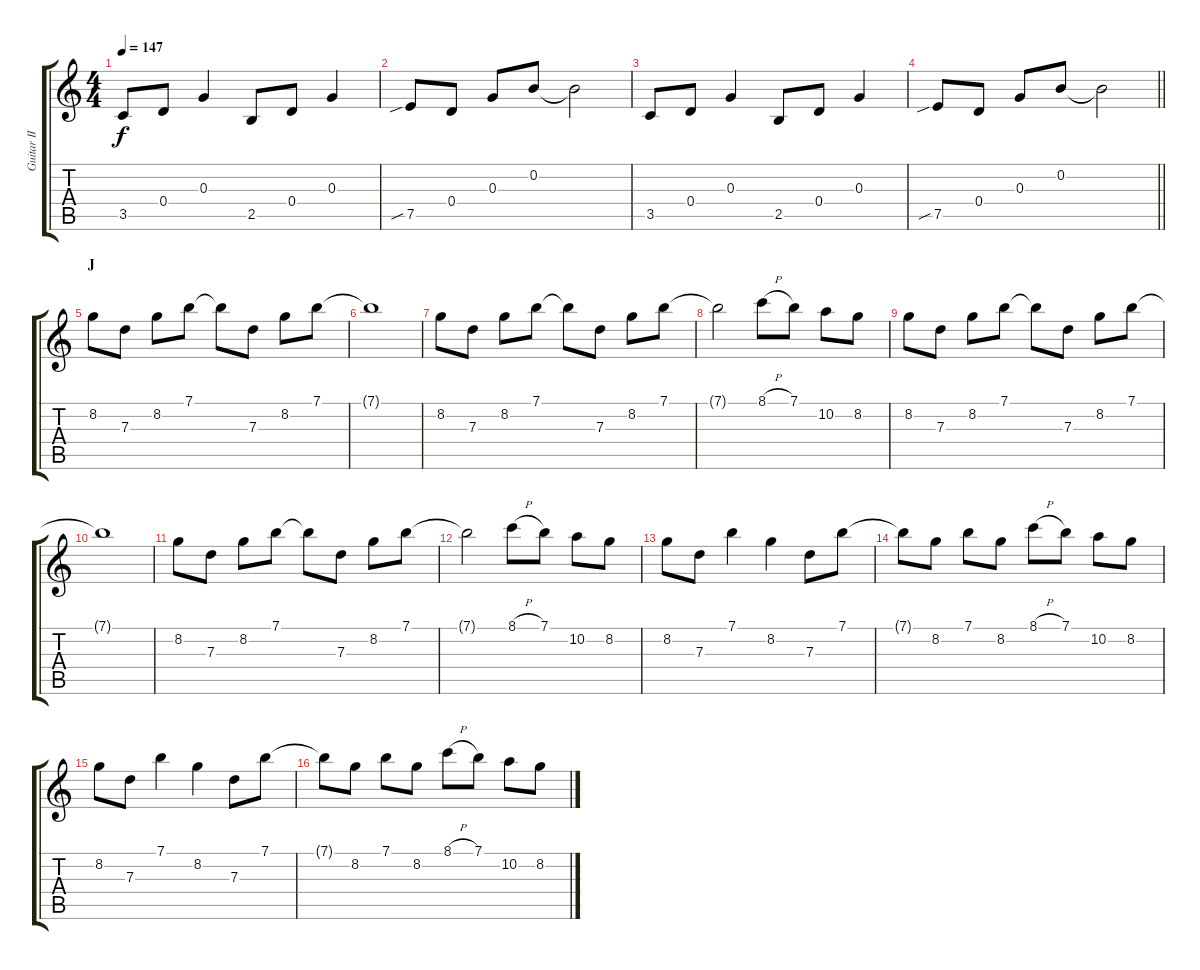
\track ("Guitar II - Kita" "Guitar II ") {instrument overdrivenguitar}
\staff {score tabs}
\tuning (E4 B3 G3 D3 A2 E2) {hide}
\ts (4 4)
\tempo 147
\clef g2
\ks c
3.5.8{dy f} 0.4.8 0.3.4 2.5.8 0.4.8 0.3.4 |
7.5{sib}.8 0.4.8 0.3.8 0.2.8 0.2{t}.2 |
3.5.8 0.4.8 0.3.4 2.5.8 0.4.8 0.3.4 |
\barLineRight lightlight
7.5{sib}.8 0.4.8 0.3.8 0.2.8 0.2{t}.2 |
\section ("" "J")
8.2.8{instrument overdrivenguitar} 7.3.8 8.2.8 7.1.8 7.1{t}.8 7.3.8 8.2.8 7.1.8 |
7.1{t}.1 |
8.2.8 7.3.8 8.2.8 7.1.8 7.1{t}.8 7.3.8 8.2.8 7.1.8 |
7.1{t}.2 8.1{h}.8 7.1.8 10.2.8 8.2.8 |
8.2.8 7.3.8 8.2.8 7.1.8 7.1{t}.8 7.3.8 8.2.8 7.1.8 |
7.1{t}.1 |
8.2.8 7.3.8 8.2.8 7.1.8 7.1{t}.8 7.3.8 8.2.8 7.1.8 |
7.1{t}.2 8.1{h}.8 7.1.8 10.2.8 8.2.8 |
8.2.8 7.3.8 7.1.4 8.2.4 7.3.8 7.1.8 |
7.1{t}.8 8.2.8 7.1.8 8.2.8 8.1{h}.8 7.1.8 10.2.8 8.2.8 |
8.2.8 7.3.8 7.1.4 8.2.4 7.3.8 7.1.8 |
7.1{t}.8 8.2.8 7.1.8 8.2.8 8.1{h}.8 7.1.8 10.2.8 8.2.8
